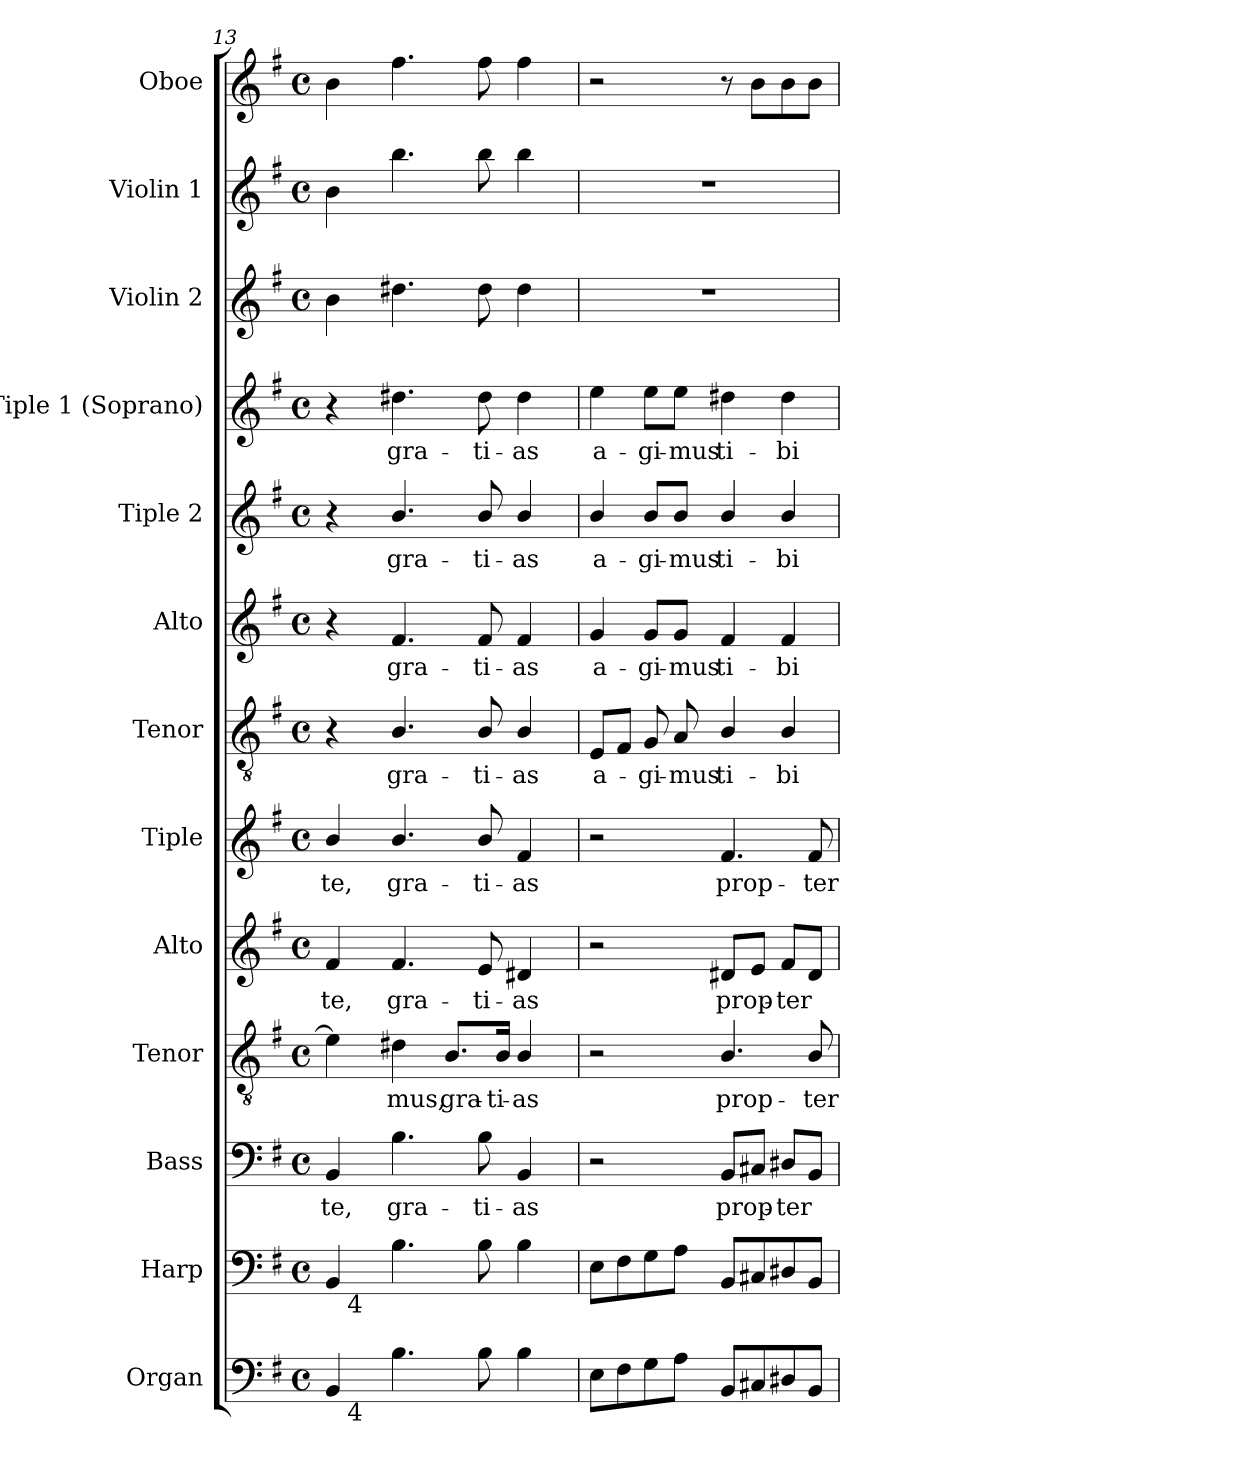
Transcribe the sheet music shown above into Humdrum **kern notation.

**kern	**kern	**kern	**text	**kern	**text	**kern	**text	**kern	**text	**kern	**text	**kern	**text	**kern	**text	**kern	**text	**kern	**kern	**kern
*part13	*part12	*part11	*part11	*part10	*part10	*part9	*part9	*part8	*part8	*part7	*part7	*part6	*part6	*part5	*part5	*part4	*part4	*part3	*part2	*part1
*staff13	*staff12	*staff11	*staff11	*staff10	*staff10	*staff9	*staff9	*staff8	*staff8	*staff7	*staff7	*staff6	*staff6	*staff5	*staff5	*staff4	*staff4	*staff3	*staff2	*staff1
*I"Organ	*I"Harp	*I"Bass	*	*I"Tenor	*	*I"Alto	*	*I"Tiple	*	*I"Tenor	*	*I"Alto	*	*I"Tiple 2	*	*I"Tiple 1 (Soprano)	*	*I"Violin 2	*I"Violin 1	*I"Oboe
*I'Org.	*I'Hp.	*I'B.	*	*I'T.	*	*I'A.	*	*	*	*I'T.	*	*I'A.	*	*	*	*I'S1.	*	*I'Vln. 2	*I'Vln. 1	*I'Ob.
*clefF4	*clefF4	*clefF4	*	*clefGv2	*	*clefG2	*	*clefG2	*	*clefGv2	*	*clefG2	*	*clefG2	*	*clefG2	*	*clefG2	*clefG2	*clefG2
*	*	*	*	*ITrd7c12	*	*	*	*	*	*ITrd7c12	*	*	*	*	*	*	*	*	*	*
*k[f#]	*k[f#]	*k[f#]	*	*k[f#]	*	*k[f#]	*	*k[f#]	*	*k[f#]	*	*k[f#]	*	*k[f#]	*	*k[f#]	*	*k[f#]	*k[f#]	*k[f#]
*G:	*G:	*G:	*	*G:	*	*G:	*	*G:	*	*G:	*	*G:	*	*G:	*	*G:	*	*G:	*G:	*G:
*M4/4	*M4/4	*M4/4	*	*M4/4	*	*M4/4	*	*M4/4	*	*M4/4	*	*M4/4	*	*M4/4	*	*M4/4	*	*M4/4	*M4/4	*M4/4
*met(c)	*met(c)	*met(c)	*	*met(c)	*	*met(c)	*	*met(c)	*	*met(c)	*	*met(c)	*	*met(c)	*	*met(c)	*	*met(c)	*met(c)	*met(c)
=13	=13	=13	=13	=13	=13	=13	=13	=13	=13	=13	=13	=13	=13	=13	=13	=13	=13	=13	=13	=13
!	!	!	!LO:LY:b:color=#000000	!	!	!	!	!	!	!	!	!	!	!	!	!	!	!	!	!
!	!	!	!	!	!	!	!LO:LY:b:color=#000000	!	!	!	!	!	!	!	!	!	!	!	!	!
!	!	!	!	!	!	!	!	!	!LO:LY:b:color=#000000	!	!	!	!	!	!	!	!	!	!	!
*^	*^	*	*	*	*	*	*	*	*	*	*	*	*	*	*	*	*	*	*	*
4BBi/	16ryy	4BBi/	16ryy	4BBi/	te,	4Ei\]	.	4f#i/	te,	4bi/	te,	4r	.	4r	.	4r	.	4r	.	4bi\	4bi\	4bi\
.	32ryy	.	32ryy	.	.	.	.	.	.	.	.	.	.	.	.	.	.	.	.	.	.	.
.	128..ryy	.	128..ryy	.	.	.	.	.	.	.	.	.	.	.	.	.	.	.	.	.	.	.
!	!	!	!LO:TX:b:rj:t=4	!	!	!	!	!	!	!	!	!	!	!	!	!	!	!	!	!	!	!
!	!LO:TX:b:rj:t=4	!	!	!	!	!	!	!	!	!	!	!	!	!	!	!	!	!	!	!	!	!
.	2ryy	.	2ryy	.	.	.	.	.	.	.	.	.	.	.	.	.	.	.	.	.	.	.
!	!	!	!	!	!LO:LY:b:color=#000000	!	!	!	!	!	!	!	!	!	!	!	!	!	!	!	!	!
!	!	!	!	!	!	!	!LO:LY:b:color=#000000	!	!	!	!	!	!	!	!	!	!	!	!	!	!	!
!	!	!	!	!	!	!	!	!	!LO:LY:b:color=#000000	!	!	!	!	!	!	!	!	!	!	!	!	!
!	!	!	!	!	!	!	!	!	!	!	!LO:LY:b:color=#000000	!	!	!	!	!	!	!	!	!	!	!
!	!	!	!	!	!	!	!	!	!	!	!	!	!LO:LY:b:color=#000000	!	!	!	!	!	!	!	!	!
!	!	!	!	!	!	!	!	!	!	!	!	!	!	!	!LO:LY:b:color=#000000	!	!	!	!	!	!	!
!	!	!	!	!	!	!	!	!	!	!	!	!	!	!	!	!	!LO:LY:b:color=#000000	!	!	!	!	!
!	!	!	!	!	!	!	!	!	!	!	!	!	!	!	!	!	!	!	!LO:LY:b:color=#000000	!	!	!
4.Bi\	.	4.Bi\	.	4.Bi\	gra-	4D#Xi\	-mus,	4.f#i/	gra-	4.bi/	gra-	4.BBi/	gra-	4.f#i/	gra-	4.bi/	gra-	4.dd#Xi\	gra-	4.dd#Xi\	4.bbi\	4.ff#i\
!	!	!	!	!	!	!	!LO:LY:b:color=#000000	!	!	!	!	!	!	!	!	!	!	!	!	!	!	!
.	.	.	.	.	.	8.BBi/L	gra-	.	.	.	.	.	.	.	.	.	.	.	.	.	.	.
.	4ryy	.	4ryy	.	.	.	.	.	.	.	.	.	.	.	.	.	.	.	.	.	.	.
!	!	!	!	!	!LO:LY:b:color=#000000	!	!	!	!	!	!	!	!	!	!	!	!	!	!	!	!	!
!	!	!	!	!	!	!	!	!	!LO:LY:b:color=#000000	!	!	!	!	!	!	!	!	!	!	!	!	!
!	!	!	!	!	!	!	!	!	!	!	!LO:LY:b:color=#000000	!	!	!	!	!	!	!	!	!	!	!
!	!	!	!	!	!	!	!	!	!	!	!	!	!LO:LY:b:color=#000000	!	!	!	!	!	!	!	!	!
!	!	!	!	!	!	!	!	!	!	!	!	!	!	!	!LO:LY:b:color=#000000	!	!	!	!	!	!	!
!	!	!	!	!	!	!	!	!	!	!	!	!	!	!	!	!	!LO:LY:b:color=#000000	!	!	!	!	!
!	!	!	!	!	!	!	!	!	!	!	!	!	!	!	!	!	!	!	!LO:LY:b:color=#000000	!	!	!
8Bi\	.	8Bi\	.	8Bi\	-ti-	.	.	8ei/	-ti-	8bi/	-ti-	8BBi/	-ti-	8f#i/	-ti-	8bi/	-ti-	8dd#i\	-ti-	8dd#i\	8bbi\	8ff#i\
!	!	!	!	!	!	!	!LO:LY:b:color=#000000	!	!	!	!	!	!	!	!	!	!	!	!	!	!	!
.	.	.	.	.	.	16BBi/Jk	-ti-	.	.	.	.	.	.	.	.	.	.	.	.	.	.	.
!	!	!	!	!	!LO:LY:b:color=#000000	!	!	!	!	!	!	!	!	!	!	!	!	!	!	!	!	!
!	!	!	!	!	!	!	!LO:LY:b:color=#000000	!	!	!	!	!	!	!	!	!	!	!	!	!	!	!
!	!	!	!	!	!	!	!	!	!LO:LY:b:color=#000000	!	!	!	!	!	!	!	!	!	!	!	!	!
!	!	!	!	!	!	!	!	!	!	!	!LO:LY:b:color=#000000	!	!	!	!	!	!	!	!	!	!	!
!	!	!	!	!	!	!	!	!	!	!	!	!	!LO:LY:b:color=#000000	!	!	!	!	!	!	!	!	!
!	!	!	!	!	!	!	!	!	!	!	!	!	!	!	!LO:LY:b:color=#000000	!	!	!	!	!	!	!
!	!	!	!	!	!	!	!	!	!	!	!	!	!	!	!	!	!LO:LY:b:color=#000000	!	!	!	!	!
!	!	!	!	!	!	!	!	!	!	!	!	!	!	!	!	!	!	!	!LO:LY:b:color=#000000	!	!	!
4Bi\	.	4Bi\	.	4BBi/	-as	4BBi/	-as	4d#Xi/	-as	4f#i/	-as	4BBi/	-as	4f#i/	-as	4bi/	-as	4dd#i\	-as	4dd#i\	4bbi\	4ff#i\
.	8ryy	.	8ryy	.	.	.	.	.	.	.	.	.	.	.	.	.	.	.	.	.	.	.
.	64ryy	.	64ryy	.	.	.	.	.	.	.	.	.	.	.	.	.	.	.	.	.	.	.
.	512ryy	.	512ryy	.	.	.	.	.	.	.	.	.	.	.	.	.	.	.	.	.	.	.
*v	*v	*	*	*	*	*	*	*	*	*	*	*	*	*	*	*	*	*	*	*	*	*
*	*v	*v	*	*	*	*	*	*	*	*	*	*	*	*	*	*	*	*	*	*	*
!!LO:PB:g=z
=14	=14	=14	=14	=14	=14	=14	=14	=14	=14	=14	=14	=14	=14	=14	=14	=14	=14	=14	=14	=14
*^	*^	*	*	*	*	*	*	*	*	*	*	*	*	*	*	*	*	*	*	*
!	!	!	!	!	!	!	!	!	!	!	!	!	!LO:LY:b:color=#000000	!	!	!	!	!	!	!	!	!
*v	*v	*	*	*	*	*	*	*	*	*	*	*	*	*	*	*	*	*	*	*	*	*
*	*v	*v	*	*	*	*	*	*	*	*	*	*	*	*	*	*	*	*	*	*	*
*^	*^	*	*	*	*	*	*	*	*	*	*	*	*	*	*	*	*	*	*	*
!	!	!	!	!	!	!	!	!	!	!	!	!	!	!	!LO:LY:b:color=#000000	!	!	!	!	!	!	!
*v	*v	*	*	*	*	*	*	*	*	*	*	*	*	*	*	*	*	*	*	*	*	*
*	*v	*v	*	*	*	*	*	*	*	*	*	*	*	*	*	*	*	*	*	*	*
*^	*^	*	*	*	*	*	*	*	*	*	*	*	*	*	*	*	*	*	*	*
!	!	!	!	!	!	!	!	!	!	!	!	!	!	!	!	!	!LO:LY:b:color=#000000	!	!	!	!	!
*v	*v	*	*	*	*	*	*	*	*	*	*	*	*	*	*	*	*	*	*	*	*	*
*	*v	*v	*	*	*	*	*	*	*	*	*	*	*	*	*	*	*	*	*	*	*
*^	*^	*	*	*	*	*	*	*	*	*	*	*	*	*	*	*	*	*	*	*
!	!	!	!	!	!	!	!	!	!	!	!	!	!	!	!	!	!	!	!LO:LY:b:color=#000000	!	!	!
*v	*v	*	*	*	*	*	*	*	*	*	*	*	*	*	*	*	*	*	*	*	*	*
*	*v	*v	*	*	*	*	*	*	*	*	*	*	*	*	*	*	*	*	*	*	*
8Ei\L	8Ei\L	2r	.	2r	.	2r	.	2r	.	8EEi/L	a-	4gi/	a-	4bi/	a-	4eei\	a-	1r	1r	2r
8F#i\	8F#i\	.	.	.	.	.	.	.	.	8FF#i/J	.	.	.	.	.	.	.	.	.	.
!	!	!	!	!	!	!	!	!	!	!	!LO:LY:b:color=#000000	!	!	!	!	!	!	!	!	!
!	!	!	!	!	!	!	!	!	!	!	!	!	!LO:LY:b:color=#000000	!	!	!	!	!	!	!
!	!	!	!	!	!	!	!	!	!	!	!	!	!	!	!LO:LY:b:color=#000000	!	!	!	!	!
!	!	!	!	!	!	!	!	!	!	!	!	!	!	!	!	!	!LO:LY:b:color=#000000	!	!	!
8Gi\	8Gi\	.	.	.	.	.	.	.	.	8GGi/	-gi-	8gi/L	-gi-	8bi/L	-gi-	8eei\L	-gi-	.	.	.
!	!	!	!	!	!	!	!	!	!	!	!LO:LY:b:color=#000000	!	!	!	!	!	!	!	!	!
!	!	!	!	!	!	!	!	!	!	!	!	!	!LO:LY:b:color=#000000	!	!	!	!	!	!	!
!	!	!	!	!	!	!	!	!	!	!	!	!	!	!	!LO:LY:b:color=#000000	!	!	!	!	!
!	!	!	!	!	!	!	!	!	!	!	!	!	!	!	!	!	!LO:LY:b:color=#000000	!	!	!
8Ai\J	8Ai\J	.	.	.	.	.	.	.	.	8AAi/	-mus	8gi/J	-mus	8bi/J	-mus	8eei\J	-mus	.	.	.
!	!	!	!LO:LY:b:color=#000000	!	!	!	!	!	!	!	!	!	!	!	!	!	!	!	!	!
!	!	!	!	!	!LO:LY:b:color=#000000	!	!	!	!	!	!	!	!	!	!	!	!	!	!	!
!	!	!	!	!	!	!	!LO:LY:b:color=#000000	!	!	!	!	!	!	!	!	!	!	!	!	!
!	!	!	!	!	!	!	!	!	!LO:LY:b:color=#000000	!	!	!	!	!	!	!	!	!	!	!
!	!	!	!	!	!	!	!	!	!	!	!LO:LY:b:color=#000000	!	!	!	!	!	!	!	!	!
!	!	!	!	!	!	!	!	!	!	!	!	!	!LO:LY:b:color=#000000	!	!	!	!	!	!	!
!	!	!	!	!	!	!	!	!	!	!	!	!	!	!	!LO:LY:b:color=#000000	!	!	!	!	!
!	!	!	!	!	!	!	!	!	!	!	!	!	!	!	!	!	!LO:LY:b:color=#000000	!	!	!
8BBi/L	8BBi/L	8BBi/L	prop-	4.BBi/	prop-	8d#Xi/L	prop-	4.f#i/	prop-	4BBi/	ti-	4f#i/	ti-	4bi/	ti-	4dd#Xi\	ti-	.	.	8r
8C#i/	8C#i/	8C#i/J	.	.	.	8ei/J	.	.	.	.	.	.	.	.	.	.	.	.	.	8bi\L
!	!	!	!LO:LY:b:color=#000000	!	!	!	!	!	!	!	!	!	!	!	!	!	!	!	!	!
!	!	!	!	!	!	!	!LO:LY:b:color=#000000	!	!	!	!	!	!	!	!	!	!	!	!	!
!	!	!	!	!	!	!	!	!	!	!	!LO:LY:b:color=#000000	!	!	!	!	!	!	!	!	!
!	!	!	!	!	!	!	!	!	!	!	!	!	!LO:LY:b:color=#000000	!	!	!	!	!	!	!
!	!	!	!	!	!	!	!	!	!	!	!	!	!	!	!LO:LY:b:color=#000000	!	!	!	!	!
!	!	!	!	!	!	!	!	!	!	!	!	!	!	!	!	!	!LO:LY:b:color=#000000	!	!	!
8D#Xi/	8D#Xi/	8D#Xi/L	-ter	.	.	8f#i/L	-ter	.	.	4BBi/	-bi	4f#i/	-bi	4bi/	-bi	4dd#i\	-bi	.	.	8bi\
!	!	!	!	!	!LO:LY:b:color=#000000	!	!	!	!	!	!	!	!	!	!	!	!	!	!	!
!	!	!	!	!	!	!	!	!	!LO:LY:b:color=#000000	!	!	!	!	!	!	!	!	!	!	!
8BBi/J	8BBi/J	8BBi/J	.	8BBi/	-ter	8d#i/J	.	8f#i/	-ter	.	.	.	.	.	.	.	.	.	.	8bi\J
=	=	=	=	=	=	=	=	=	=	=	=	=	=	=	=	=	=	=	=	=
*-	*-	*-	*-	*-	*-	*-	*-	*-	*-	*-	*-	*-	*-	*-	*-	*-	*-	*-	*-	*-
